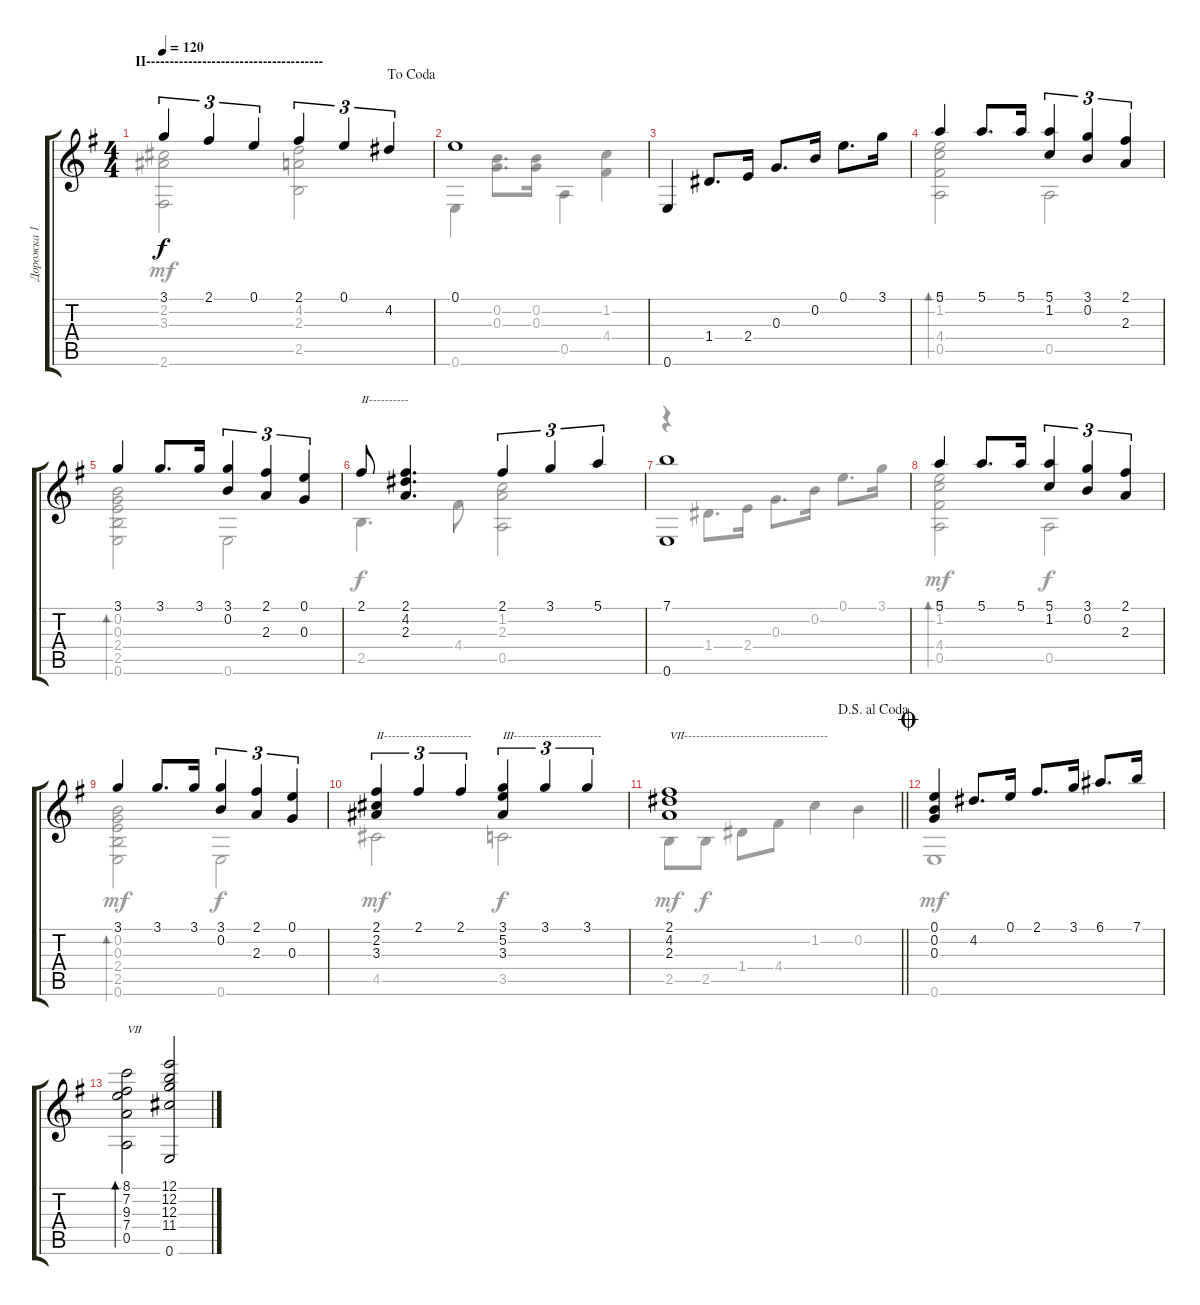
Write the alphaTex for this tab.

\track ("Дорожка 1" "Дорожка 1") {instrument acousticguitarsteel}
\staff {score tabs}
\tuning (E4 B3 G3 D3 A2 E2) {hide}
\voice
\ts (4 4)
\section ("" "II--------------------------------------")
\jump dacoda
\tempo 120
\clef g2
\ks g
3.1.4{tu (3 2) dy f} 2.1.4{tu (3 2)} 0.1.4{tu (3 2)} 2.1.4{tu (3 2)} 0.1.4{tu (3 2)} 4.2.4{tu (3 2)} |
0.1.1 |
0.6.4 1.4.8{d} 2.4.16 0.3.8{d} 0.2.16 0.1.8{d} 3.1.16 |
5.1.4 5.1.8{d} 5.1.16 (5.1 1.2).4{tu (3 2)} (3.1 0.2).4{tu (3 2)} (2.1 2.3).4{tu (3 2)} |
3.1.4 3.1.8{d} 3.1.16 (3.1 0.2).4{tu (3 2)} (2.1 2.3).4{tu (3 2)} (0.1 0.3).4{tu (3 2)} |
2.1.8{txt "II----------"} (2.1 4.2 2.3).4{d} 2.1.4{tu (3 2)} 3.1.4{tu (3 2)} 5.1.4{tu (3 2)} |
(7.1 0.6).1 |
5.1.4 5.1.8{d} 5.1.16 (5.1 1.2).4{tu (3 2)} (3.1 0.2).4{tu (3 2)} (2.1 2.3).4{tu (3 2)} |
3.1.4 3.1.8{d} 3.1.16 (3.1 0.2).4{tu (3 2)} (2.1 2.3).4{tu (3 2)} (0.1 0.3).4{tu (3 2)} |
(2.1 2.2 3.3).4{tu (3 2) txt "II----------------------"} 2.1.4{tu (3 2)} 2.1.4{tu (3 2)} (3.1 5.2 3.3).4{tu (3 2) txt "III----------------------"} 3.1.4{tu (3 2)} 3.1.4{tu (3 2)} |
\jump dalsegnoalcoda
\barLineRight lightlight
(2.1 4.2 2.3).1{txt "VII------------------------------------"} |
\jump coda
(0.1 0.2 0.3).4 4.2.8{d} 0.1.16 2.1.8{d} 3.1.16 6.1.8{d} 7.1.16 |
(8.1 7.2 9.3 7.4 0.5).2{bd 120 txt "VII"} (12.1 12.2 12.3 11.4 0.6).2
\voice
\clef g2
\ottava regular
\simile none
\ks g
(2.2 3.3 2.6).2{dy mf} (4.2 2.3 2.5).2 |
0.6.4 (0.2 0.3).8{d} (0.2 0.3).16 0.5.4 (1.2 4.4).4 |
|
(0.1 1.2 4.4 0.5).2{bd 120} 0.5.2 |
(0.2 0.3 2.4 2.5 0.6).2{bd 120} 0.6.2 |
2.5.4{d dy f} 4.4.8 (1.2 2.3 0.5).2 |
r.4 1.4.8{d} 2.4.16 0.3.8{d} 0.2.16 0.1.8{d} 3.1.16 |
(0.1 1.2 4.4 0.5).2{bd 120 dy mf} 0.5.2{dy f} |
(0.2 0.3 2.4 2.5 0.6).2{bd 120 dy mf} 0.6.2{dy f} |
4.5.2{dy mf} 3.5.2{dy f} |
\barLineRight lightlight
2.5.8{dy mf} 2.5.8{dy f} 1.4.8 4.4.8 1.2.4 0.2.4 |
0.6.1{dy mf} |
